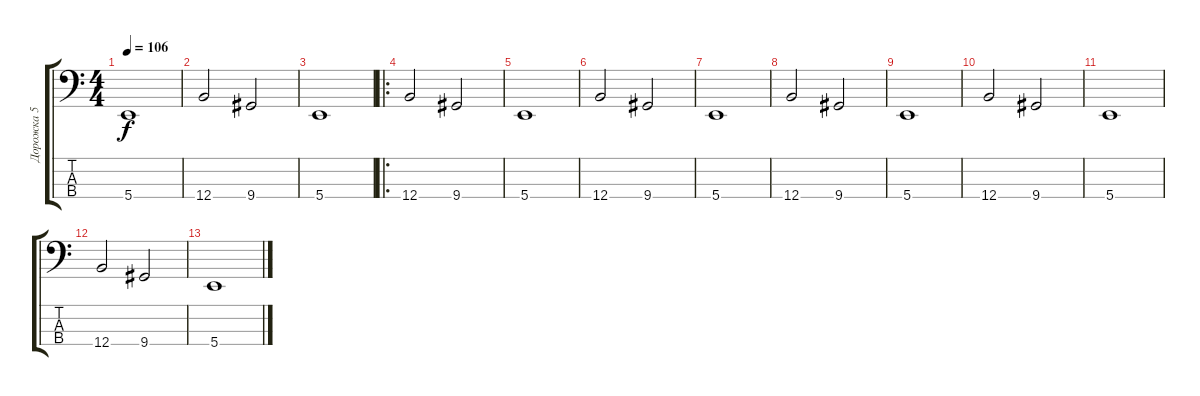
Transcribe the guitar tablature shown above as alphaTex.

\track ("Дорожка 5" "Дорожка 5") {instrument electricbasspick}
\staff {score tabs}
\tuning (E2 B1 Gb1 B0) {hide}
\ts (4 4)
\tempo 106
\clef f4
\ks c
5.4.1{dy f} |
12.4.2 9.4.2 |
5.4.1 |
\ro
12.4.2 9.4.2 |
5.4.1 |
12.4.2 9.4.2 |
5.4.1 |
12.4.2 9.4.2 |
5.4.1 |
12.4.2 9.4.2 |
5.4.1 |
12.4.2 9.4.2 |
5.4.1
